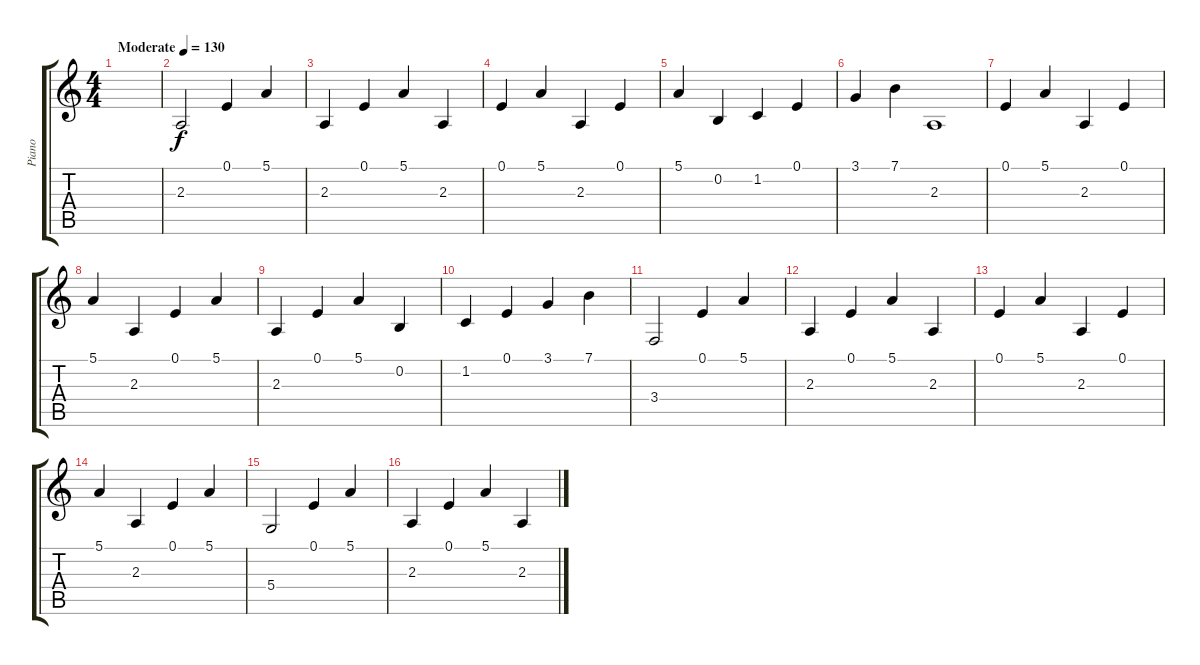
\track ("Piano" "Piano") {instrument acousticgrandpiano}
\staff {score tabs}
\tuning (E4 B3 G3 D3 A2 E2) {hide}
\ts (4 4)
\tempo (130 "Moderate")
\clef g2
\ks c
|
2.3.2 0.1.4 5.1.4 |
2.3.4 0.1.4 5.1.4 2.3.4 |
0.1.4 5.1.4 2.3.4 0.1.4 |
5.1.4 0.2.4 1.2.4 0.1.4 |
3.1.4 7.1.4 2.3.1 |
0.1.4 5.1.4 2.3.4 0.1.4 |
5.1.4 2.3.4 0.1.4 5.1.4 |
2.3.4 0.1.4 5.1.4 0.2.4 |
1.2.4 0.1.4 3.1.4 7.1.4 |
3.4.2 0.1.4 5.1.4 |
2.3.4 0.1.4 5.1.4 2.3.4 |
0.1.4 5.1.4 2.3.4 0.1.4 |
5.1.4 2.3.4 0.1.4 5.1.4 |
5.4.2 0.1.4 5.1.4 |
2.3.4 0.1.4 5.1.4 2.3.4
